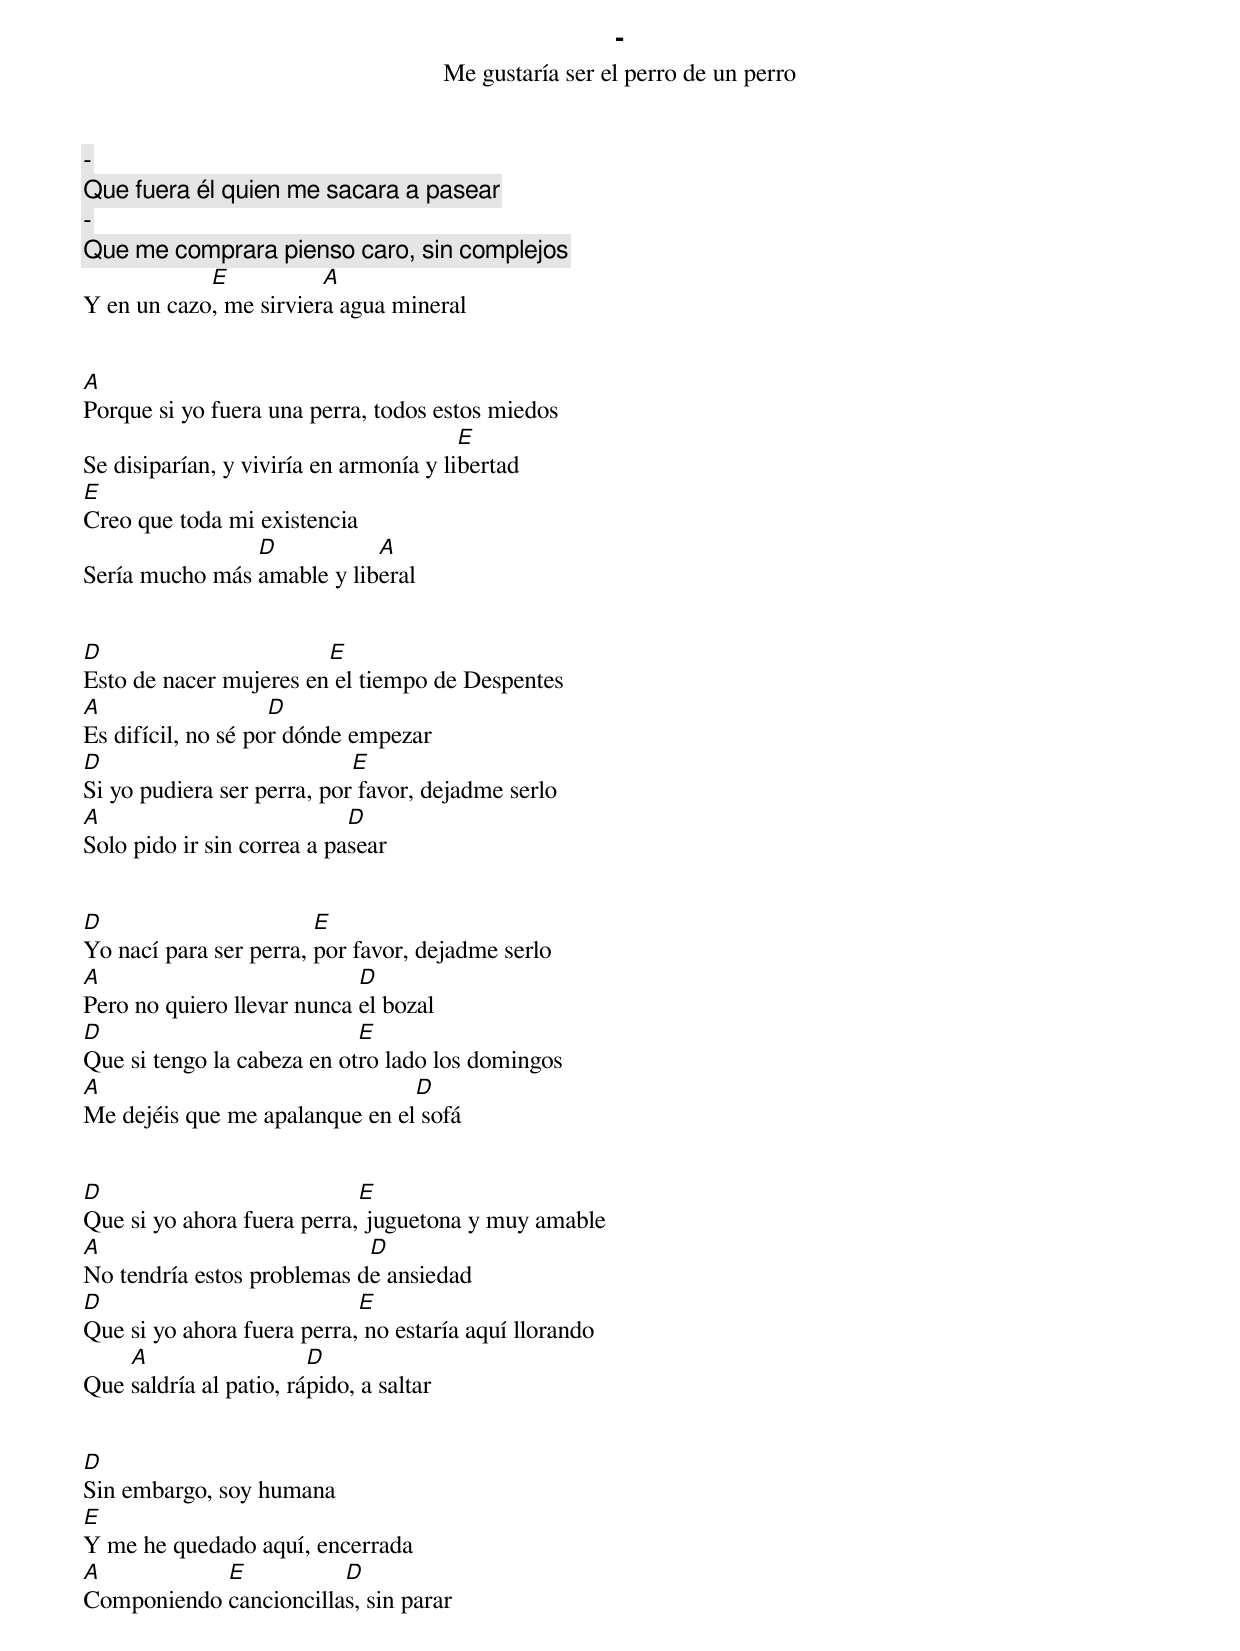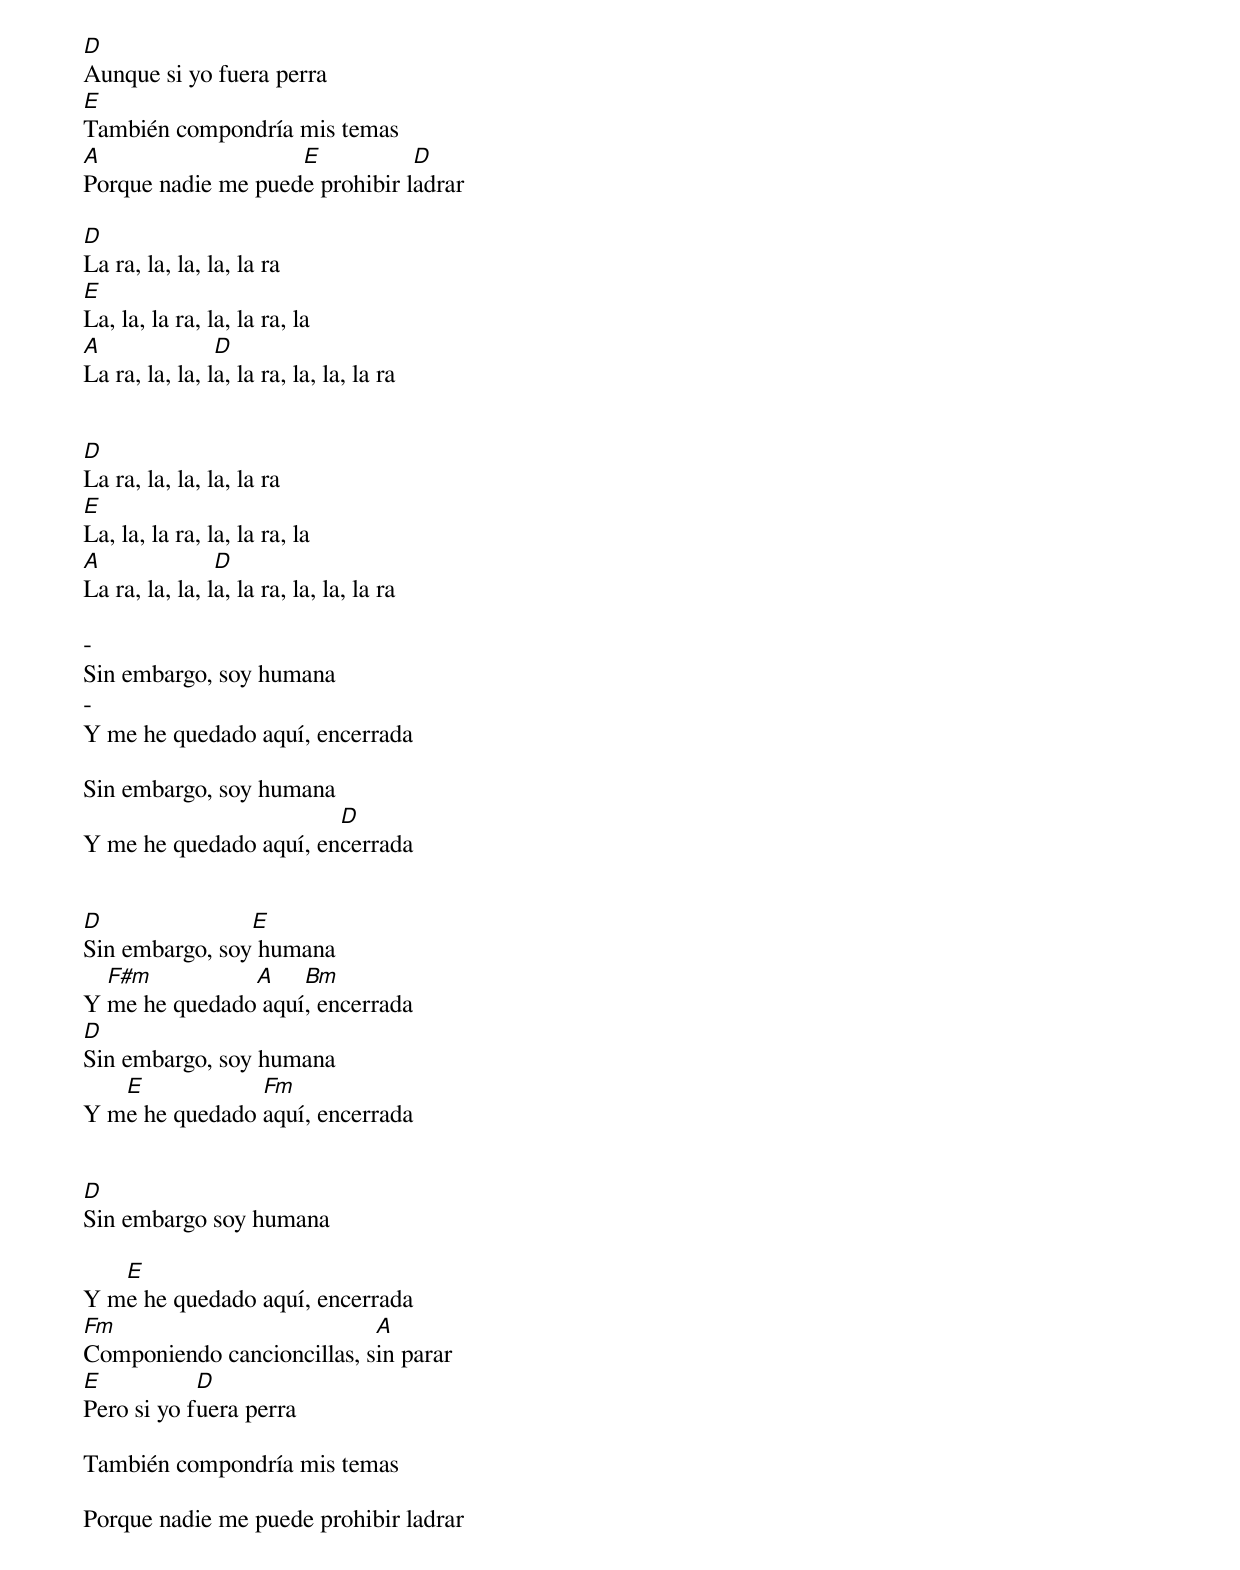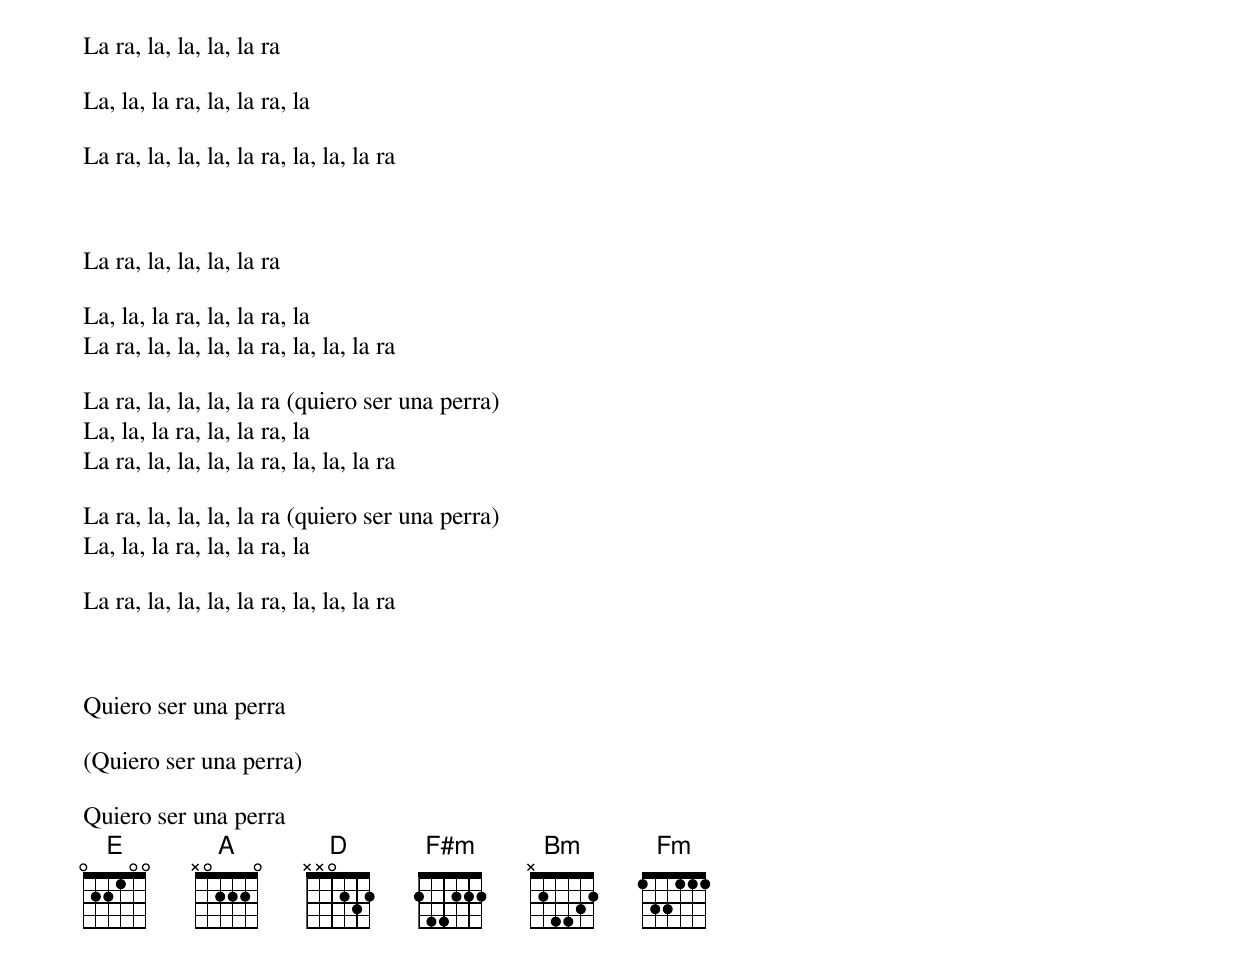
 -
Me gustaría ser el perro de un perro
-
Que fuera él quien me sacara a pasear
-
Que me comprara pienso caro, sin complejos
            E           A
Y en un cazo, me sirviera agua mineral


A
Porque si yo fuera una perra, todos estos miedos
                                        E
Se disiparían, y viviría en armonía y libertad
E
Creo que toda mi existencia
                D           A
Sería mucho más amable y liberal


D                       E
Esto de nacer mujeres en el tiempo de Despentes
A                   D
Es difícil, no sé por dónde empezar
D                           E
Si yo pudiera ser perra, por favor, dejadme serlo
A                           D
Solo pido ir sin correa a pasear


D                       E
Yo nací para ser perra, por favor, dejadme serlo
A                           D
Pero no quiero llevar nunca el bozal
D                           E
Que si tengo la cabeza en otro lado los domingos
A                               D
Me dejéis que me apalanque en el sofá


D                           E
Que si yo ahora fuera perra, juguetona y muy amable
A                           D
No tendría estos problemas de ansiedad
D                           E
Que si yo ahora fuera perra, no estaría aquí llorando
    A                   D
Que saldría al patio, rápido, a saltar


D
Sin embargo, soy humana
E
Y me he quedado aquí, encerrada
A           E           D
Componiendo cancioncillas, sin parar
D
Aunque si yo fuera perra
E
También compondría mis temas
A                   E           D
Porque nadie me puede prohibir ladrar

D
La ra, la, la, la, la ra
E
La, la, la ra, la, la ra, la
A               D
La ra, la, la, la, la ra, la, la, la ra


D
La ra, la, la, la, la ra
E
La, la, la ra, la, la ra, la
A               D
La ra, la, la, la, la ra, la, la, la ra

-
Sin embargo, soy humana
-
Y me he quedado aquí, encerrada

Sin embargo, soy humana
                        D
Y me he quedado aquí, encerrada


D               E
Sin embargo, soy humana
  F#m          A    Bm
Y me he quedado aquí, encerrada
D
Sin embargo, soy humana
   E            Fm
Y me he quedado aquí, encerrada


D
Sin embargo soy humana

   E
Y me he quedado aquí, encerrada
Fm                          A
Componiendo cancioncillas, sin parar
E           D
Pero si yo fuera perra

También compondría mis temas

Porque nadie me puede prohibir ladrar



La ra, la, la, la, la ra

La, la, la ra, la, la ra, la

La ra, la, la, la, la ra, la, la, la ra



La ra, la, la, la, la ra

La, la, la ra, la, la ra, la
La ra, la, la, la, la ra, la, la, la ra

La ra, la, la, la, la ra (quiero ser una perra)
La, la, la ra, la, la ra, la
La ra, la, la, la, la ra, la, la, la ra

La ra, la, la, la, la ra (quiero ser una perra)
La, la, la ra, la, la ra, la

La ra, la, la, la, la ra, la, la, la ra



Quiero ser una perra

(Quiero ser una perra)

Quiero ser una perra
